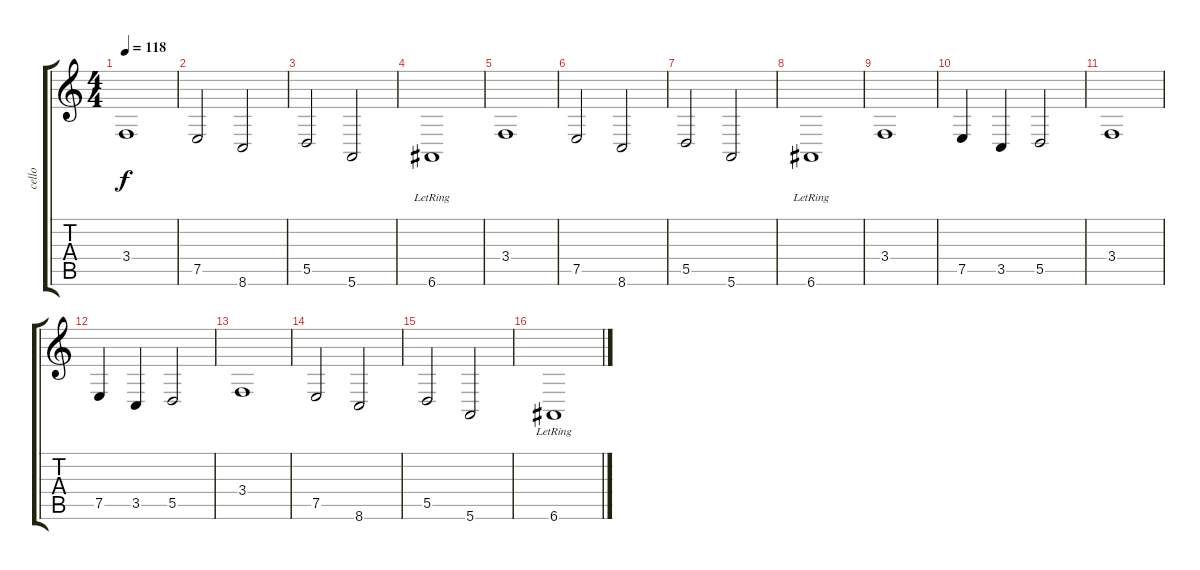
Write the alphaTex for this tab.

\track ("cello" "cello") {instrument cello}
\staff {score tabs}
\tuning (E4 B3 G3 D3 A2 E2) {hide}
\ts (4 4)
\tempo 118
\clef g2
\ks c
3.4.1{dy f} |
7.5.2 8.6.2 |
5.5.2 5.6.2 |
6.6{lr}.1 |
3.4.1 |
7.5.2 8.6.2 |
5.5.2 5.6.2 |
6.6{lr}.1 |
3.4.1 |
7.5.4 3.5.4 5.5.2 |
3.4.1 |
7.5.4 3.5.4 5.5.2 |
3.4.1 |
7.5.2 8.6.2 |
5.5.2 5.6.2 |
6.6{lr}.1
